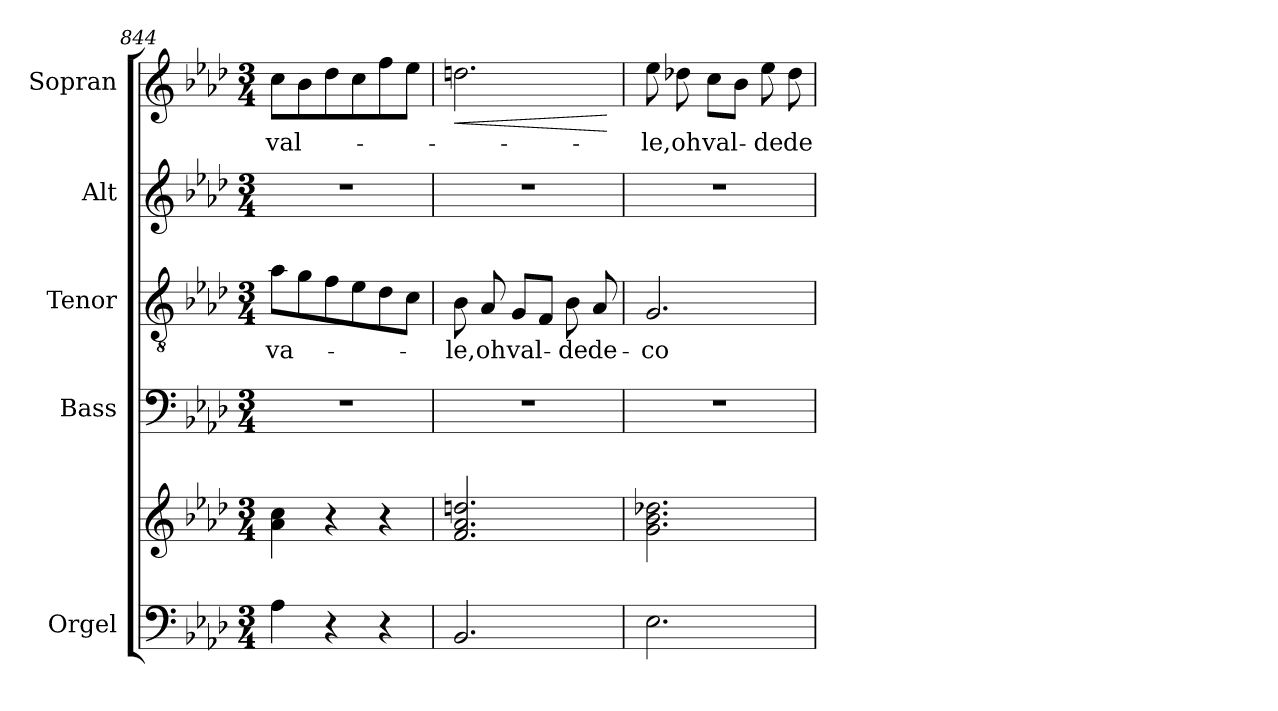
**kern	**kern	**kern	**kern	**text	**kern	**kern	**text	**dynam
*part5	*part5	*part4	*part3	*part3	*part2	*part1	*part1	*part1
*staff6	*staff5	*staff4	*staff3	*staff3	*staff2	*staff1	*staff1	*staff1
*I"Orgel	*	*I"Bass	*I"Tenor	*	*I"Alt	*I"Sopran	*	*
*I'Org.	*	*I'B.	*I'T.	*	*I'A.	*I'S.	*	*
!!LO:LB:g=z
*clefF4	*clefG2	*clefF4	*clefGv2	*	*clefG2	*clefG2	*	*
*k[b-e-a-d-]	*k[b-e-a-d-]	*k[b-e-a-d-]	*k[b-e-a-d-]	*	*k[b-e-a-d-]	*k[b-e-a-d-]	*	*
*A-:	*A-:	*A-:	*A-:	*	*A-:	*A-:	*	*
*M3/4	*M3/4	*M3/4	*M3/4	*	*M3/4	*M3/4	*	*
=844	=844	=844	=844	=844	=844	=844	=844	=844
!	!	!	!	!LO:LY:b	!	!	!LO:LY:b	!
4A-\	4a-\ 4cc\	2.r	8a-\L	va-	2.r	8cc\L	val-	.
.	.	.	8g\	.	.	8b-\	.	.
4r	4r	.	8f\	.	.	8dd-\	.	.
.	.	.	8e-\	.	.	8cc\	.	.
4r	4r	.	8d-\	.	.	8ff\	.	.
.	.	.	8c\J	.	.	8ee-\J	.	.
=845	=845	=845	=845	=845	=845	=845	=845	=845
!	!	!	!	!LO:LY:b	!	!	!	!LO:HP:b
!	!	!	!	!	!	!	!	!LO:HP:n=1:b
2.BB-/	2.f/ 2.a-/ 2.ddn/	2.r	8B-\	-le,	2.r	2.ddn\	.	< >
!	!	!	!	!LO:LY:b	!	!	!	!
.	.	.	8A-/	oh	.	.	.	.
!	!	!	!	!LO:LY:b	!	!	!	!
.	.	.	8G/L	val-	.	.	.	.
.	.	.	8F/J	.	.	.	.	.
!	!	!	!	!LO:LY:b	!	!	!	!
.	.	.	8B-\	-de	.	.	.	.
!	!	!	!	!LO:LY:b	!	!	!	!
.	.	.	8A-/	de-	.	.	.	.
.	.	.	.	.	.	.	.	[
=846	=846	=846	=846	=846	=846	=846	=846	=846
!	!	!	!	!LO:LY:b	!	!	!LO:LY:b	!
2.E-\	2.g\ 2.b-\ 2.dd-X\	2.r	2.G/	-co-	2.r	8ee-\	-le,	.
!	!	!	!	!	!	!	!LO:LY:b	!
.	.	.	.	.	.	8dd-X\	oh	]
!	!	!	!	!	!	!	!LO:LY:b	!
.	.	.	.	.	.	8cc\L	val-	.
.	.	.	.	.	.	8b-\J	.	.
!	!	!	!	!	!	!	!LO:LY:b	!
.	.	.	.	.	.	8ee-\	-de	.
!	!	!	!	!	!	!	!LO:LY:b	!
.	.	.	.	.	.	8dd-\	de-	.
=	=	=	=	=	=	=	=	=
*-	*-	*-	*-	*-	*-	*-	*-	*-
